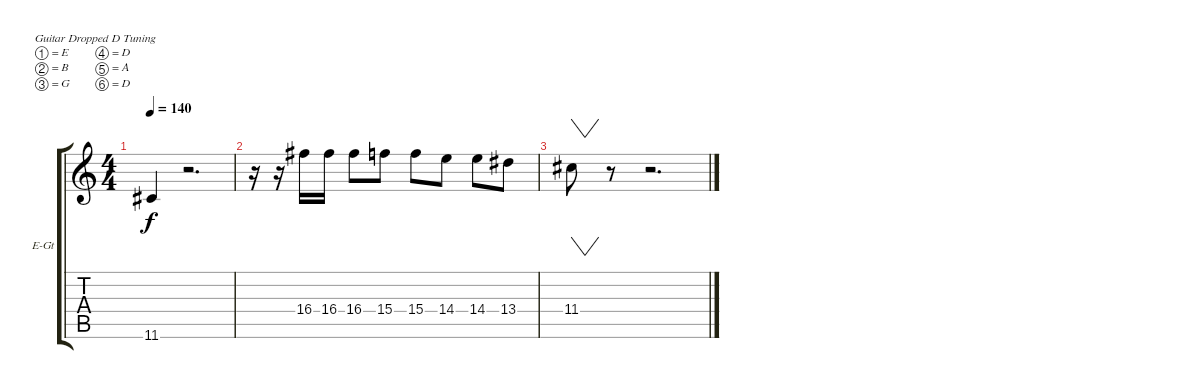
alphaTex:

\bracketExtendMode groupsimilarinstruments
\firstSystemTrackNameOrientation horizontal
\otherSystemsTrackNameOrientation horizontal
\track ("Distorshen guitar" "E-Gt") {instrument distortionguitar}
\staff {score tabs}
\tuning (E4 B3 G3 D3 A2 D2)
\ts (4 4)
\tempo 140
\clef g2
\ks c
11.6.4{dy f} r.2{d} |
r.16 r.16 16.4.16 16.4.16 16.4.8 15.4.8 15.4.8 14.4.8 14.4.8 13.4.8 |
11.4.8{vw} r.8 r.2{d}
